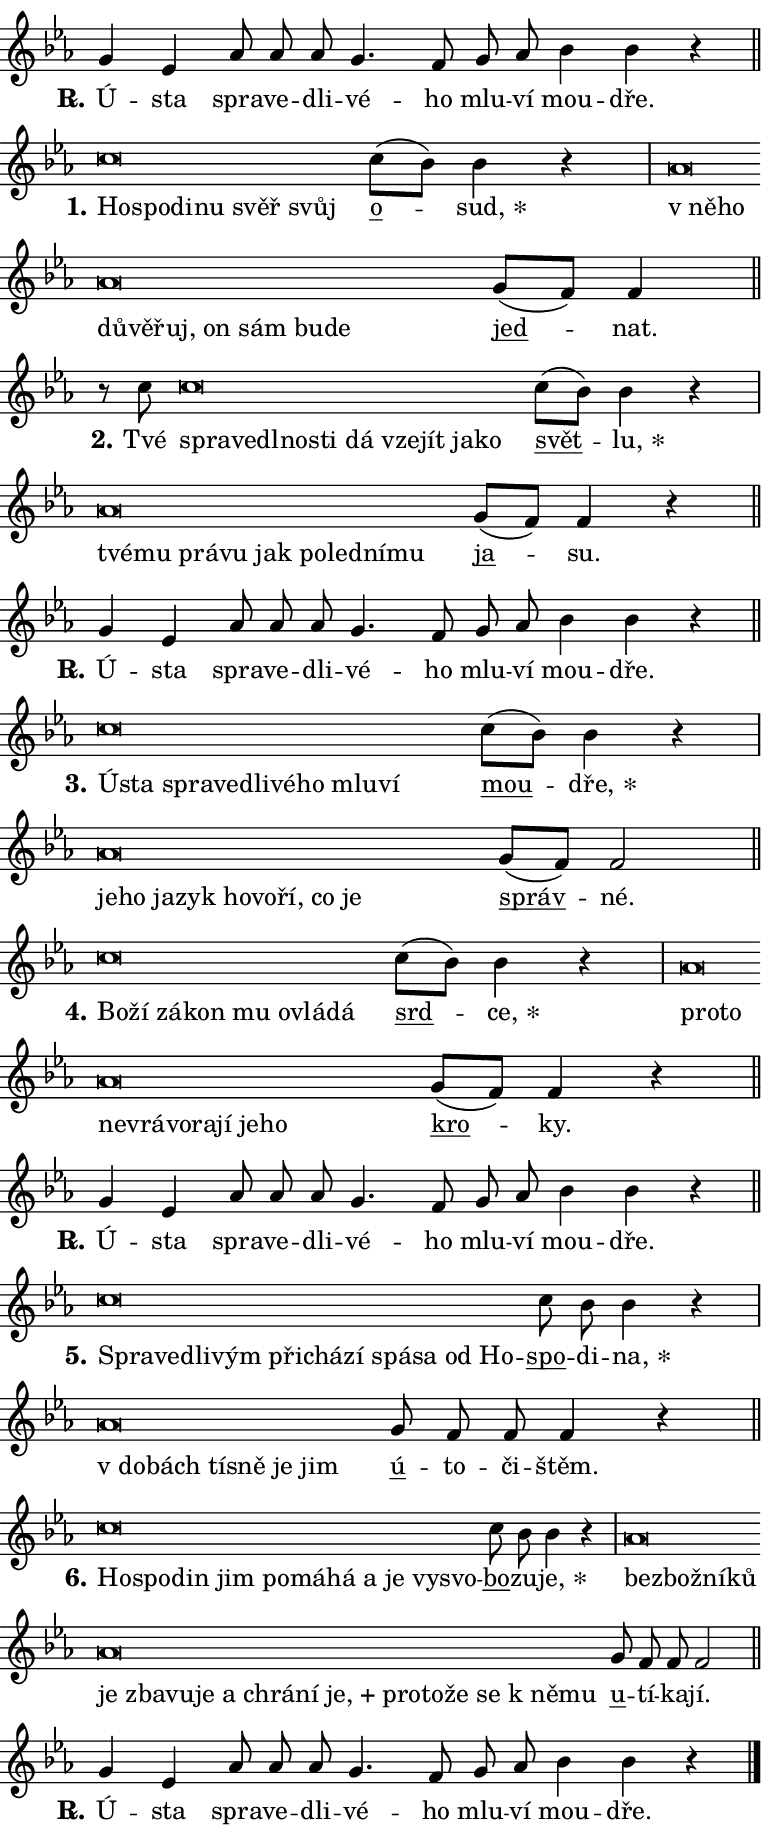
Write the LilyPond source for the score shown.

\version "2.24.0"
\header { tagline = "" }
\paper {
  indent = 0\cm
  top-margin = 0\cm
  right-margin = 0.13\cm % to fit lyric hyphens
  bottom-margin = 0\cm
  left-margin = 0\cm
  paper-width = 13\cm
  page-breaking = #ly:one-page-breaking
  system-system-spacing.basic-distance = #11
  score-system-spacing.basic-distance = #11
  ragged-last = ##f
}


%% Author: Thomas Morley
%% https://lists.gnu.org/archive/html/lilypond-user/2020-05/msg00002.html
#(define (line-position grob)
"Returns position of @var[grob} in current system:
   @code{'start}, if at first time-step
   @code{'end}, if at last time-step
   @code{'middle} otherwise
"
  (let* ((col (ly:item-get-column grob))
         (ln (ly:grob-object col 'left-neighbor))
         (rn (ly:grob-object col 'right-neighbor))
         (col-to-check-left (if (ly:grob? ln) ln col))
         (col-to-check-right (if (ly:grob? rn) rn col))
         (break-dir-left
           (and
             (ly:grob-property col-to-check-left 'non-musical #f)
             (ly:item-break-dir col-to-check-left)))
         (break-dir-right
           (and
             (ly:grob-property col-to-check-right 'non-musical #f)
             (ly:item-break-dir col-to-check-right))))
        (cond ((eqv? 1 break-dir-left) 'start)
              ((eqv? -1 break-dir-right) 'end)
              (else 'middle))))

#(define (tranparent-at-line-position vctor)
  (lambda (grob)
  "Relying on @code{line-position} select the relevant enry from @var{vctor}.
Used to determine transparency,"
    (case (line-position grob)
      ((end) (not (vector-ref vctor 0)))
      ((middle) (not (vector-ref vctor 1)))
      ((start) (not (vector-ref vctor 2))))))

noteHeadBreakVisibility =
#(define-music-function (break-visibility)(vector?)
"Makes @code{NoteHead}s transparent relying on @var{break-visibility}"
#{
  \override NoteHead.transparent =
    #(tranparent-at-line-position break-visibility)
#})

#(define delete-ledgers-for-transparent-note-heads
  (lambda (grob)
    "Reads whether a @code{NoteHead} is transparent.
If so this @code{NoteHead} is removed from @code{'note-heads} from
@var{grob}, which is supposed to be @code{LedgerLineSpanner}.
As a result ledgers are not printed for this @code{NoteHead}"
    (let* ((nhds-array (ly:grob-object grob 'note-heads))
           (nhds-list
             (if (ly:grob-array? nhds-array)
                 (ly:grob-array->list nhds-array)
                 '()))
           ;; Relies on the transparent-property being done before
           ;; Staff.LedgerLineSpanner.after-line-breaking is executed.
           ;; This is fragile ...
           (to-keep
             (remove
               (lambda (nhd)
                 (ly:grob-property nhd 'transparent #f))
               nhds-list)))
      ;; TODO find a better method to iterate over grob-arrays, similiar
      ;; to filter/remove etc for lists
      ;; For now rebuilt from scratch
      (set! (ly:grob-object grob 'note-heads)  '())
      (for-each
        (lambda (nhd)
          (ly:pointer-group-interface::add-grob grob 'note-heads nhd))
        to-keep))))

squashNotes = {
  \override NoteHead.X-extent = #'(-0.2 . 0.2)
  \override NoteHead.Y-extent = #'(-0.75 . 0)
  \override NoteHead.stencil =
    #(lambda (grob)
       (let ((pos (ly:grob-property grob 'staff-position)))
         (begin
           (if (< pos -7) (display "ERROR: Lower brevis then expected\n") (display ""))
           (if (<= pos -6) ly:text-interface::print ly:note-head::print))))
}
unSquashNotes = {
  \revert NoteHead.X-extent
  \revert NoteHead.Y-extent
  \revert NoteHead.stencil
}

hideNotes = \noteHeadBreakVisibility #begin-of-line-visible
unHideNotes = \noteHeadBreakVisibility #all-visible

% work-around for resetting accidentals
% https://lilypond.org/doc/v2.23/Documentation/notation/displaying-rhythms#unmetered-music
cadenzaMeasure = {
  \cadenzaOff
  \partial 1024 s1024
  \cadenzaOn
}

#(define-markup-command (accent layout props text) (markup?)
  "Underline accented syllable"
  (interpret-markup layout props
    #{\markup \override #'(offset . 4.3) \underline { #text }#}))

responsum = \markup \concat {
  "R" \hspace #-1.05 \path #0.1 #'((moveto 0 0.07) (lineto 0.9 0.8)) \hspace #0.05 "."
}

spaceSize = #0.6828661417322834 % exact space size for TeX Gyre Schola

\layout {
  \context {
    \Staff
    \remove "Time_signature_engraver"
    \override LedgerLineSpanner.after-line-breaking = #delete-ledgers-for-transparent-note-heads
  }
  \context {
    \Lyrics {
      \override LyricSpace.minimum-distance = \spaceSize
      \override LyricText.font-name = #"TeX Gyre Schola"
      \override LyricText.font-size = 1
      \override StanzaNumber.font-name = #"TeX Gyre Schola Bold"
      \override StanzaNumber.font-size = 1
    }
  }
  \context {
    \Score 
    \override NoteHead.text =
      #(lambda (grob) 
        (let ((pos (ly:grob-property grob 'staff-position)))
          #{\markup {
            \combine
              \halign #-0.55 \raise #(if (= pos -6) 0 0.5) \override #'(thickness . 2) \draw-line #'(3.2 . 0)
              \musicglyph "noteheads.sM1"
          }#}))
  }
}

% magnetic-lyrics.ily
%
%   written by
%     Jean Abou Samra <jean@abou-samra.fr>
%     Werner Lemberg <wl@gnu.org>
%
%   adapted by
%     Jiri Hon <jiri.hon@gmail.com>
%
% Version 2022-Apr-15

% https://www.mail-archive.com/lilypond-user@gnu.org/msg149350.html

#(define (Left_hyphen_pointer_engraver context)
   "Collect syllable-hyphen-syllable occurrences in lyrics and store
them in properties.  This engraver only looks to the left.  For
example, if the lyrics input is @code{foo -- bar}, it does the
following.

@itemize @bullet
@item
Set the @code{text} property of the @code{LyricHyphen} grob between
@q{foo} and @q{bar} to @code{foo}.

@item
Set the @code{left-hyphen} property of the @code{LyricText} grob with
text @q{foo} to the @code{LyricHyphen} grob between @q{foo} and
@q{bar}.
@end itemize

Use this auxiliary engraver in combination with the
@code{lyric-@/text::@/apply-@/magnetic-@/offset!} hook."
   (let ((hyphen #f)
         (text #f))
     (make-engraver
      (acknowledgers
       ((lyric-syllable-interface engraver grob source-engraver)
        (set! text grob)))
      (end-acknowledgers
       ((lyric-hyphen-interface engraver grob source-engraver)
        ;(when (not (grob::has-interface grob 'lyric-space-interface))
          (set! hyphen grob)));)
      ((stop-translation-timestep engraver)
       (when (and text hyphen)
         (ly:grob-set-object! text 'left-hyphen hyphen))
       (set! text #f)
       (set! hyphen #f)))))

#(define (lyric-text::apply-magnetic-offset! grob)
   "If the space between two syllables is less than the value in
property @code{LyricText@/.details@/.squash-threshold}, move the right
syllable to the left so that it gets concatenated with the left
syllable.

Use this function as a hook for
@code{LyricText@/.after-@/line-@/breaking} if the
@code{Left_@/hyphen_@/pointer_@/engraver} is active."
   (let ((hyphen (ly:grob-object grob 'left-hyphen #f)))
     (when hyphen
       (let ((left-text (ly:spanner-bound hyphen LEFT)))
         (when (grob::has-interface left-text 'lyric-syllable-interface)
           (let* ((common (ly:grob-common-refpoint grob left-text X))
                  (this-x-ext (ly:grob-extent grob common X))
                  (left-x-ext
                   (begin
                     ;; Trigger magnetism for left-text.
                     (ly:grob-property left-text 'after-line-breaking)
                     (ly:grob-extent left-text common X)))
                  ;; `delta` is the gap width between two syllables.
                  (delta (- (interval-start this-x-ext)
                            (interval-end left-x-ext)))
                  (details (ly:grob-property grob 'details))
                  (threshold (assoc-get 'squash-threshold details 0.2)))
             (when (< delta threshold)
               (let* (;; We have to manipulate the input text so that
                      ;; ligatures crossing syllable boundaries are not
                      ;; disabled.  For languages based on the Latin
                      ;; script this is essentially a beautification.
                      ;; However, for non-Western scripts it can be a
                      ;; necessity.
                      (lt (ly:grob-property left-text 'text))
                      (rt (ly:grob-property grob 'text))
                      (is-space (grob::has-interface hyphen 'lyric-space-interface))
                      (space (if is-space " " ""))
                      (extra-delta (if is-space spaceSize 0))
                      ;; Append new syllable.
                      (ltrt-space (if (and (string? lt) (string? rt))
                                (string-append lt space rt)
                                (make-concat-markup (list lt space rt))))
                      ;; Right-align `ltrt` to the right side.
                      (ltrt-space-markup (grob-interpret-markup
                               grob
                               (make-translate-markup
                                (cons (interval-length this-x-ext) 0)
                                (make-right-align-markup ltrt-space)))))
                 (begin
                   ;; Don't print `left-text`.
                   (ly:grob-set-property! left-text 'stencil #f)
                   ;; Set text and stencil (which holds all collected
                   ;; syllables so far) and shift it to the left.
                   (ly:grob-set-property! grob 'text ltrt-space)
                   (ly:grob-set-property! grob 'stencil ltrt-space-markup)
                   (ly:grob-translate-axis! grob (- (- delta extra-delta)) X))))))))))


#(define (lyric-hyphen::displace-bounds-first grob)
   ;; Make very sure this callback isn't triggered too early.
   (let ((left (ly:spanner-bound grob LEFT))
         (right (ly:spanner-bound grob RIGHT)))
     (ly:grob-property left 'after-line-breaking)
     (ly:grob-property right 'after-line-breaking)
     (ly:lyric-hyphen::print grob)))

squashThreshold = #0.4

\layout {
  \context {
    \Lyrics
    \consists #Left_hyphen_pointer_engraver
    \override LyricText.after-line-breaking =
      #lyric-text::apply-magnetic-offset!
    \override LyricHyphen.stencil = #lyric-hyphen::displace-bounds-first
    \override LyricText.details.squash-threshold = \squashThreshold
    \override LyricHyphen.minimum-distance = 0
    \override LyricHyphen.minimum-length = \squashThreshold
  }
}

squashText = \override LyricText.details.squash-threshold = 9999
unSquashText = \override LyricText.details.squash-threshold = \squashThreshold

leftText = \override LyricText.self-alignment-X = #LEFT
unLeftText = \revert LyricText.self-alignment-X

starOffset = #(lambda (grob) 
                (let ((x_offset (ly:self-alignment-interface::aligned-on-x-parent grob)))
                  (if (= x_offset 0) 0 (+ x_offset 1.2))))

star = #(define-music-function (syllable)(string?)
"Append star separator at the end of a syllable"
#{
  \once \override LyricText.X-offset = #starOffset
  \lyricmode { \markup {
    #syllable
    \override #'((font-name . "TeX Gyre Schola Bold")) \hspace #0.2 \lower #0.65 \larger "*"
  } }
#})

starAccent = #(define-music-function (syllable)(string?)
"Append star separator at the end of a syllable and make accent"
#{
  \once \override LyricText.X-offset = #starOffset
  \lyricmode { \markup {
    \accent #syllable
    \override #'((font-name . "TeX Gyre Schola Bold")) \hspace #0.2 \lower #0.65 \larger "*"
  } }
#})

breath = #(define-music-function (syllable)(string?)
"Append breathing indicator at the end of a syllable"
#{
  \lyricmode { \markup { #syllable "+" } }
#})

optionalBreath = #(define-music-function (syllable)(string?)
"Append optional breathing indicator at the end of a syllable"
#{
  \lyricmode { \markup { #syllable "(+)" } }
#})


\score {
    <<
        \new Voice = "melody" { \cadenzaOn \key es \major \relative { g'4 es as8 as as \bar "" g4. f8 \bar "" g as bes4 bes r \cadenzaMeasure \bar "||" \break } }
        \new Lyrics \lyricsto "melody" { \lyricmode { \set stanza = \responsum
Ú -- sta spra -- ve -- dli -- vé -- ho mlu -- ví mou -- dře. } }
    >>
    \layout {}
}

\score {
    <<
        \new Voice = "melody" { \cadenzaOn \key es \major \relative { \squashNotes c''\breve*1/16 \hideNotes \breve*1/16 \bar "" \breve*1/16 \bar "" \breve*1/16 \bar "" \breve*1/16 \breve*1/16 \bar "" \unHideNotes \unSquashNotes \bar "" c8[( bes)] bes4 r \cadenzaMeasure \bar "|" \squashNotes as\breve*1/16 \hideNotes \breve*1/16 \bar "" \breve*1/16 \bar "" \breve*1/16 \bar "" \breve*1/16 \bar "" \breve*1/16 \bar "" \breve*1/16 \bar "" \breve*1/16 \breve*1/16 \bar "" \unHideNotes \unSquashNotes \bar "" g8[( f)] f4 \cadenzaMeasure \bar "||" \break } }
        \new Lyrics \lyricsto "melody" { \lyricmode { \set stanza = "1."
\leftText Ho -- \squashText spo -- di -- nu svěř svůj \unLeftText \unSquashText \markup \accent o -- \star sud, \leftText "v ně" -- \squashText ho dů -- vě -- řuj, on sám bu -- de \unLeftText \unSquashText \markup \accent jed -- nat. } }
    >>
    \layout {}
}

\score {
    <<
        \new Voice = "melody" { \cadenzaOn \key es \major \relative { r8 c''8 \squashNotes c\breve*1/16 \hideNotes \breve*1/16 \bar "" \breve*1/16 \bar "" \breve*1/16 \bar "" \breve*1/16 \bar "" \breve*1/16 \bar "" \breve*1/16 \bar "" \breve*1/16 \bar "" \breve*1/16 \breve*1/16 \bar "" \unHideNotes \unSquashNotes \bar "" c8[( bes)] bes4 r \cadenzaMeasure \bar "|" \squashNotes as\breve*1/16 \hideNotes \breve*1/16 \bar "" \breve*1/16 \bar "" \breve*1/16 \bar "" \breve*1/16 \bar "" \breve*1/16 \bar "" \breve*1/16 \bar "" \breve*1/16 \breve*1/16 \bar "" \unHideNotes \unSquashNotes \bar "" g8[( f)] f4 r \cadenzaMeasure \bar "||" \break } }
        \new Lyrics \lyricsto "melody" { \lyricmode { \set stanza = "2."
Tvé \leftText spra -- \squashText ve -- dl -- no -- sti dá vze -- jít ja -- ko \unLeftText \unSquashText \markup \accent svět -- \star lu, \leftText tvé -- \squashText mu prá -- vu jak po -- led -- ní -- mu \unLeftText \unSquashText \markup \accent ja -- su. } }
    >>
    \layout {}
}

\score {
    <<
        \new Voice = "melody" { \cadenzaOn \key es \major \relative { g'4 es as8 as as \bar "" g4. f8 \bar "" g as bes4 bes r \cadenzaMeasure \bar "||" \break } }
        \new Lyrics \lyricsto "melody" { \lyricmode { \set stanza = \responsum
Ú -- sta spra -- ve -- dli -- vé -- ho mlu -- ví mou -- dře. } }
    >>
    \layout {}
}

\score {
    <<
        \new Voice = "melody" { \cadenzaOn \key es \major \relative { \squashNotes c''\breve*1/16 \hideNotes \breve*1/16 \bar "" \breve*1/16 \bar "" \breve*1/16 \bar "" \breve*1/16 \bar "" \breve*1/16 \bar "" \breve*1/16 \bar "" \breve*1/16 \breve*1/16 \bar "" \unHideNotes \unSquashNotes \bar "" c8[( bes)] bes4 r \cadenzaMeasure \bar "|" \squashNotes as\breve*1/16 \hideNotes \breve*1/16 \bar "" \breve*1/16 \bar "" \breve*1/16 \bar "" \breve*1/16 \bar "" \breve*1/16 \bar "" \breve*1/16 \bar "" \breve*1/16 \breve*1/16 \bar "" \unHideNotes \unSquashNotes \bar "" g8[( f)] f2 \cadenzaMeasure \bar "||" \break } }
        \new Lyrics \lyricsto "melody" { \lyricmode { \set stanza = "3."
\leftText Ú -- \squashText sta spra -- ve -- dli -- vé -- ho mlu -- ví \unLeftText \unSquashText \markup \accent mou -- \star dře, \leftText je -- \squashText ho ja -- zyk ho -- vo -- ří, co je \unLeftText \unSquashText \markup \accent správ -- né. } }
    >>
    \layout {}
}

\score {
    <<
        \new Voice = "melody" { \cadenzaOn \key es \major \relative { \squashNotes c''\breve*1/16 \hideNotes \breve*1/16 \bar "" \breve*1/16 \bar "" \breve*1/16 \bar "" \breve*1/16 \bar "" \breve*1/16 \breve*1/16 \bar "" \unHideNotes \unSquashNotes \bar "" c8[( bes)] bes4 r \cadenzaMeasure \bar "|" \squashNotes as\breve*1/16 \hideNotes \breve*1/16 \bar "" \breve*1/16 \bar "" \breve*1/16 \bar "" \breve*1/16 \bar "" \breve*1/16 \bar "" \breve*1/16 \bar "" \breve*1/16 \breve*1/16 \bar "" \unHideNotes \unSquashNotes \bar "" g8[( f)] f4 r \cadenzaMeasure \bar "||" \break } }
        \new Lyrics \lyricsto "melody" { \lyricmode { \set stanza = "4."
\leftText Bo -- \squashText ží zá -- kon mu ovlá -- dá \unLeftText \unSquashText \markup \accent srd -- \star ce, \leftText pro -- \squashText to ne -- vrá -- vo -- ra -- jí je -- ho \unLeftText \unSquashText \markup \accent kro -- ky. } }
    >>
    \layout {}
}

\score {
    <<
        \new Voice = "melody" { \cadenzaOn \key es \major \relative { g'4 es as8 as as \bar "" g4. f8 \bar "" g as bes4 bes r \cadenzaMeasure \bar "||" \break } }
        \new Lyrics \lyricsto "melody" { \lyricmode { \set stanza = \responsum
Ú -- sta spra -- ve -- dli -- vé -- ho mlu -- ví mou -- dře. } }
    >>
    \layout {}
}

\score {
    <<
        \new Voice = "melody" { \cadenzaOn \key es \major \relative { \squashNotes c''\breve*1/16 \hideNotes \breve*1/16 \bar "" \breve*1/16 \bar "" \breve*1/16 \bar "" \breve*1/16 \bar "" \breve*1/16 \bar "" \breve*1/16 \bar "" \breve*1/16 \bar "" \breve*1/16 \bar "" \breve*1/16 \breve*1/16 \bar "" \unHideNotes \unSquashNotes \bar "" c8 bes bes4 r \cadenzaMeasure \bar "|" \squashNotes as\breve*1/16 \hideNotes \breve*1/16 \bar "" \breve*1/16 \bar "" \breve*1/16 \bar "" \breve*1/16 \breve*1/16 \bar "" \unHideNotes \unSquashNotes \bar "" g8 f f f4 r \cadenzaMeasure \bar "||" \break } }
        \new Lyrics \lyricsto "melody" { \lyricmode { \set stanza = "5."
\leftText Spra -- \squashText ve -- dli -- vým při -- chá -- zí spá -- sa od Ho -- \unLeftText \unSquashText \markup \accent spo -- di -- \star na, \leftText "v do" -- \squashText bách tí -- sně je jim \unLeftText \unSquashText \markup \accent ú -- to -- či -- štěm. } }
    >>
    \layout {}
}

\score {
    <<
        \new Voice = "melody" { \cadenzaOn \key es \major \relative { \squashNotes c''\breve*1/16 \hideNotes \breve*1/16 \bar "" \breve*1/16 \bar "" \breve*1/16 \bar "" \breve*1/16 \bar "" \breve*1/16 \bar "" \breve*1/16 \bar "" \breve*1/16 \bar "" \breve*1/16 \bar "" \breve*1/16 \breve*1/16 \bar "" \unHideNotes \unSquashNotes \bar "" c8 bes bes4 r \cadenzaMeasure \bar "|" \squashNotes as\breve*1/16 \hideNotes \breve*1/16 \bar "" \breve*1/16 \bar "" \breve*1/16 \bar "" \breve*1/16 \bar "" \breve*1/16 \bar "" \breve*1/16 \bar "" \breve*1/16 \bar "" \breve*1/16 \bar "" \breve*1/16 \bar "" \breve*1/16 \bar "" \breve*1/16 \bar "" \breve*1/16 \bar "" \breve*1/16 \bar "" \breve*1/16 \bar "" \breve*1/16 \bar "" \breve*1/16 \breve*1/16 \bar "" \unHideNotes \unSquashNotes \bar "" g8 f f f2 \cadenzaMeasure \bar "||" \break } }
        \new Lyrics \lyricsto "melody" { \lyricmode { \set stanza = "6."
\leftText Ho -- \squashText spo -- din jim po -- má -- há a je vy -- svo -- \unLeftText \unSquashText \markup \accent bo -- zu -- \star je, \leftText bez -- \squashText bož -- ní -- ků je zba -- vu -- je a chrá -- ní \breath "je," pro -- to -- že se "k ně" -- mu \unLeftText \unSquashText \markup \accent u -- tí -- ka -- jí. } }
    >>
    \layout {}
}

\score {
    <<
        \new Voice = "melody" { \cadenzaOn \key es \major \relative { g'4 es as8 as as \bar "" g4. f8 \bar "" g as bes4 bes r \cadenzaMeasure \bar "||" \break } \bar "|." }
        \new Lyrics \lyricsto "melody" { \lyricmode { \set stanza = \responsum
Ú -- sta spra -- ve -- dli -- vé -- ho mlu -- ví mou -- dře. } }
    >>
    \layout {}
}
